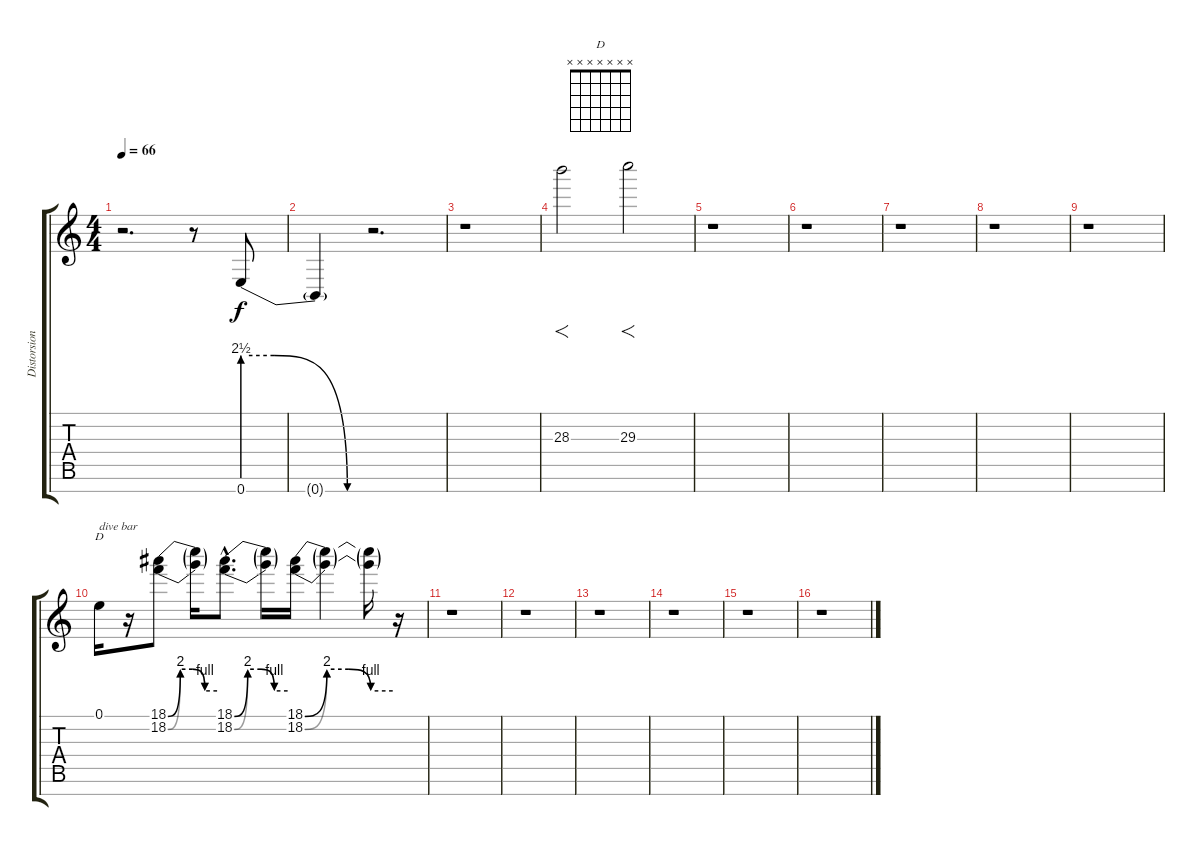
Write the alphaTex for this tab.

\track ("Distorsion 2" "Distorsion") {instrument distortionguitar}
\staff {score tabs}
\tuning (E4 B3 G3 D3 A2 E2 B1) {hide}
\chord ("D" x x x x x x x)
\ts (4 4)
\tempo 66
\clef g2
\ks c
r.2{d dy f} r.8 0.7{be (custom 0 10 15 10 50 0 60 0)}.8 |
0.7{t}.4 r.2{d} |
r.1 |
28.3.2{f} 29.3.2{f} |
r.1 |
r.1 |
r.1 |
r.1 |
r.1 |
0.1.16{ch "D" txt "dive bar"} r.16 (18.1{be (custom 0 0 15 8 30 8 45 4 60 4)} 18.2{be (custom 0 0 15 8 30 8 45 4 60 4)}).8 (18.1{t} 18.2{t}).16 (18.1{be (custom 0 0 15 8 30 8 45 4 60 4) hac} 18.2{be (custom 0 0 15 8 30 8 45 4 60 4) hac}).8{d} (18.1{t} 18.2{t}).16 (18.1{be (custom 0 0 15 8 30 8 45 4 60 4)} 18.2{be (custom 0 0 15 8 30 8 45 4 60 4)}).16 (18.1{t} 18.2{t}).4 (18.1{t} 18.2{t}).16 r.16 |
r.1 |
r.1 |
r.1 |
r.1 |
r.1 |
r.1
